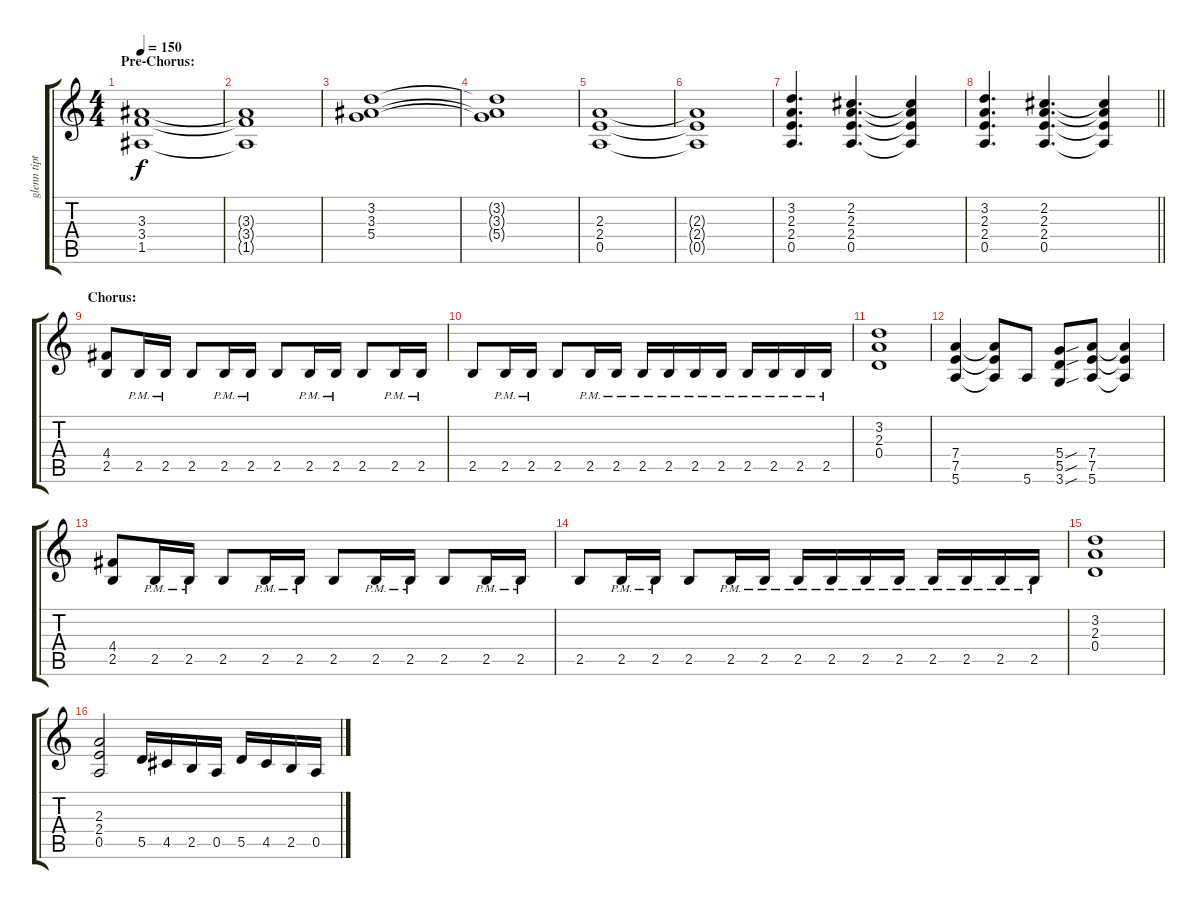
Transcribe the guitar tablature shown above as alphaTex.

\track ("glenn tipton" "glenn tipt") {instrument distortionguitar}
\staff {score tabs}
\tuning (E4 B3 G3 D3 A2 E2) {hide}
\ts (4 4)
\section ("" "Pre-Chorus:")
\tempo 150
\clef g2
\ks c
(3.3 3.4 1.5).1{dy f} |
(3.3{t} 3.4{t} 1.5{t}).1 |
(3.2 3.3 5.4).1 |
(3.2{t} 3.3{t} 5.4{t}).1 |
(2.3 2.4 0.5).1 |
(2.3{t} 2.4{t} 0.5{t}).1 |
(3.2 2.3 2.4 0.5).4{d} (2.2 2.3 2.4 0.5).4{d} (2.2{t} 2.3{t} 2.4{t} 0.5{t}).4 |
\barLineRight lightlight
(3.2 2.3 2.4 0.5).4{d} (2.2 2.3 2.4 0.5).4{d} (2.2{t} 2.3{t} 2.4{t} 0.5{t}).4 |
\section ("" "Chorus:")
(4.4 2.5).8 2.5{pm}.16 2.5{pm}.16 2.5.8 2.5{pm}.16 2.5{pm}.16 2.5.8 2.5{pm}.16 2.5{pm}.16 2.5.8 2.5{pm}.16 2.5{pm}.16 |
2.5.8 2.5{pm}.16 2.5{pm}.16 2.5.8 2.5{pm}.16 2.5{pm}.16 2.5{pm}.16 2.5{pm}.16 2.5{pm}.16 2.5{pm}.16 2.5{pm}.16 2.5{pm}.16 2.5{pm}.16 2.5{pm}.16 |
(3.2 2.3 0.4).1 |
(7.4 7.5 5.6).4 (7.4{t} 7.5{t} 5.6{t}).8 5.6.8 (5.4{sou} 5.5{sou} 3.6{sou}).8 (7.4 7.5 5.6).8 (7.4{t} 7.5{t} 5.6{t}).4 |
(4.4 2.5).8 2.5{pm}.16 2.5{pm}.16 2.5.8 2.5{pm}.16 2.5{pm}.16 2.5.8 2.5{pm}.16 2.5{pm}.16 2.5.8 2.5{pm}.16 2.5{pm}.16 |
2.5.8 2.5{pm}.16 2.5{pm}.16 2.5.8 2.5{pm}.16 2.5{pm}.16 2.5{pm}.16 2.5{pm}.16 2.5{pm}.16 2.5{pm}.16 2.5{pm}.16 2.5{pm}.16 2.5{pm}.16 2.5{pm}.16 |
(3.2 2.3 0.4).1 |
(2.3 2.4 0.5).2 5.5.16 4.5.16 2.5.16 0.5.16 5.5.16 4.5.16 2.5.16 0.5.16
